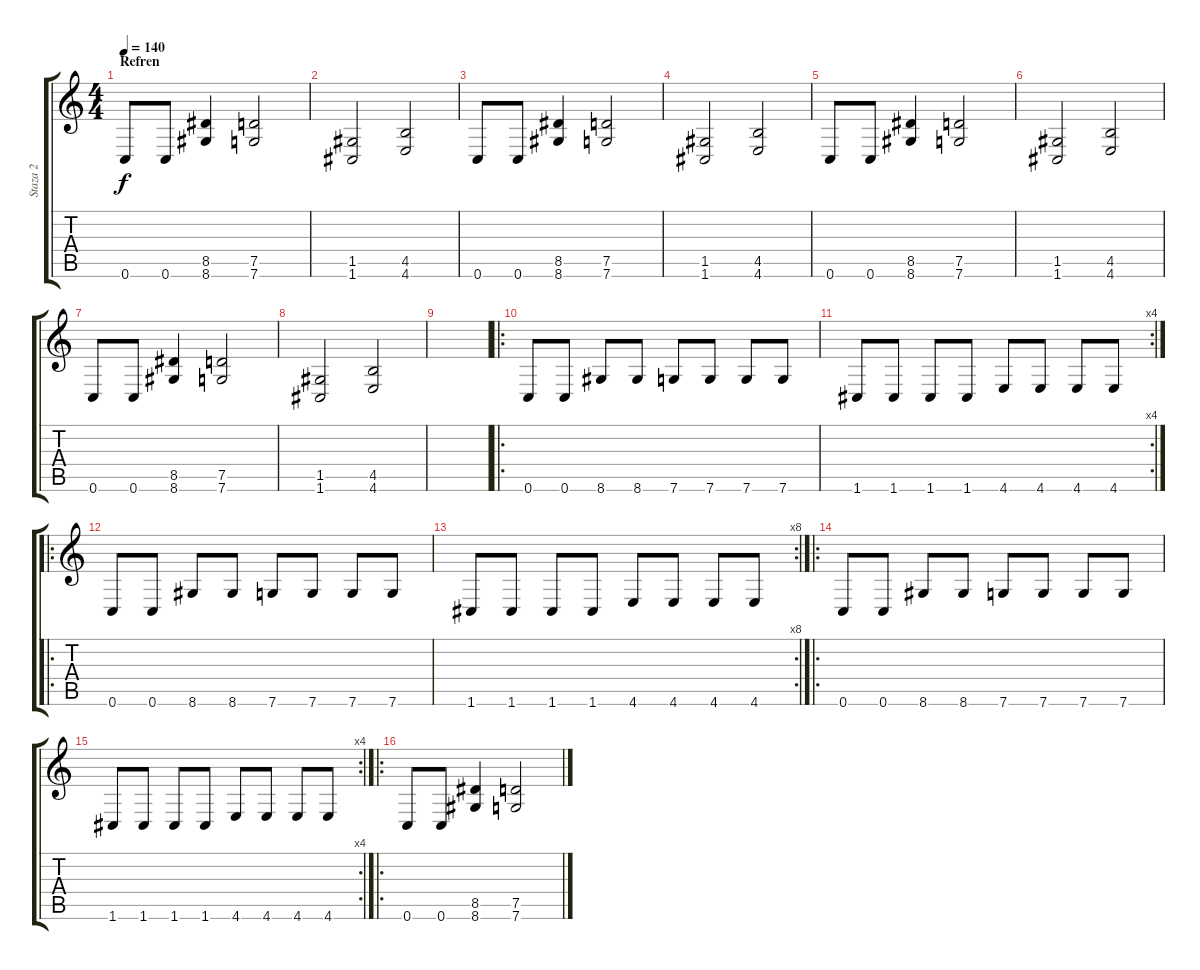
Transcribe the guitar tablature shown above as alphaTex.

\track ("Staza 2" "Staza 2") {instrument distortionguitar}
\staff {score tabs}
\tuning (D4 A3 F3 C3 G2 C2) {hide}
\ts (4 4)
\section ("" "Refren")
\tempo 140
\clef g2
\ks c
0.6.8{dy f} 0.6.8 (8.5 8.6).4 (7.5 7.6).2 |
(1.5 1.6).2 (4.5 4.6).2 |
0.6.8 0.6.8 (8.5 8.6).4 (7.5 7.6).2 |
(1.5 1.6).2 (4.5 4.6).2 |
0.6.8 0.6.8 (8.5 8.6).4 (7.5 7.6).2 |
(1.5 1.6).2 (4.5 4.6).2 |
0.6.8 0.6.8 (8.5 8.6).4 (7.5 7.6).2 |
(1.5 1.6).2 (4.5 4.6).2 |
|
\ro
0.6.8 0.6.8 8.6.8 8.6.8 7.6.8 7.6.8 7.6.8 7.6.8 |
\rc 4
1.6.8 1.6.8 1.6.8 1.6.8 4.6.8 4.6.8 4.6.8 4.6.8 |
\ro
0.6.8 0.6.8 8.6.8 8.6.8 7.6.8 7.6.8 7.6.8 7.6.8 |
\rc 8
1.6.8 1.6.8 1.6.8 1.6.8 4.6.8 4.6.8 4.6.8 4.6.8 |
\ro
0.6.8 0.6.8 8.6.8 8.6.8 7.6.8 7.6.8 7.6.8 7.6.8 |
\rc 4
1.6.8 1.6.8 1.6.8 1.6.8 4.6.8 4.6.8 4.6.8 4.6.8 |
\ro
0.6.8 0.6.8 (8.5 8.6).4 (7.5 7.6).2
